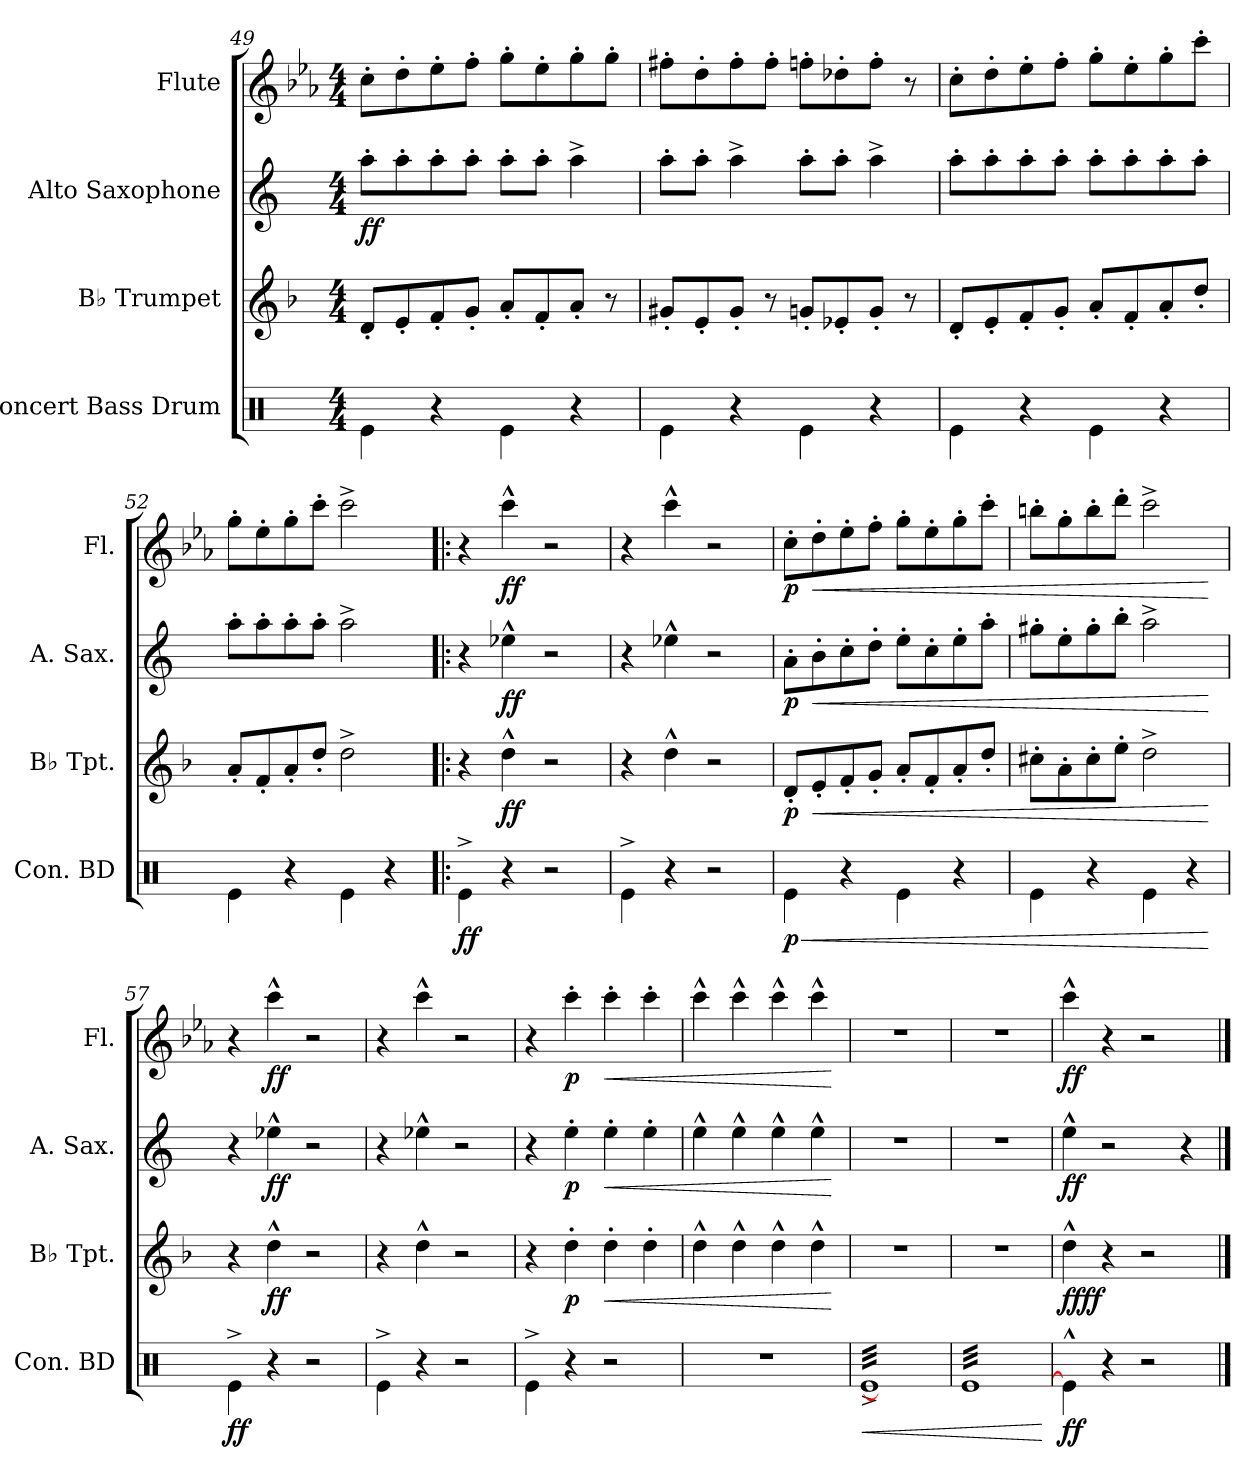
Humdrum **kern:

**kern	**dynam	**kern	**dynam	**kern	**dynam	**kern	**dynam
*part4	*part4	*part3	*part3	*part2	*part2	*part1	*part1
*staff4	*staff4	*staff3	*staff3	*staff2	*staff2	*staff1	*staff1
*I"Concert Bass Drum	*	*I"B♭ Trumpet	*	*I"Alto Saxophone	*	*I"Flute	*
*I'Con. BD	*	*I'B♭ Tpt.	*	*I'A. Sax.	*	*I'Fl.	*
!!LO:PB:g=z
*clefX	*	*clefG2	*	*clefG2	*	*clefG2	*
*	*	*ITrd1c2	*	*ITrd5c9	*	*	*
*k[]	*	*k[b-e-a-]	*	*k[b-e-a-]	*	*k[b-e-a-]	*
*M4/4	*	*M4/4	*	*M4/4	*	*M4/4	*
=49	=49	=49	=49	=49	=49	=49	=49
!	!	!	!	!	!LO:DY:b	!	!
4Re\	.	8c'/L	.	8cc'\L	ff	8cc'\L	.
.	.	8d'/	.	8cc'\	.	8dd'\	.
4r	.	8e-'/	.	8cc'\	.	8ee-'\	.
.	.	8f'/J	.	8cc'\J	.	8ff'\J	.
4Re\	.	8g'/L	.	8cc'\L	.	8gg'\L	.
.	.	8e-'/	.	8cc'\J	.	8ee-'\	.
4r	.	8g'/J	.	4cc^\	.	8gg'\	.
.	.	8r	.	.	.	8gg'\J	.
=50	=50	=50	=50	=50	=50	=50	=50
4Re\	.	8f#X'/L	.	8cc'\L	.	8ff#X'\L	.
.	.	8d'/	.	8cc'\J	.	8dd'\	.
4r	.	8f#'/J	.	4cc^\	.	8ff#'\	.
.	.	8r	.	.	.	8ff#'\J	.
4Re\	.	8fn'/L	.	8cc'\L	.	8ffn'\L	.
.	.	8d-X'/	.	8cc'\J	.	8dd-X'\	.
4r	.	8f'/J	.	4cc^\	.	8ff'\J	.
.	.	8r	.	.	.	8r	.
=51	=51	=51	=51	=51	=51	=51	=51
4Re\	.	8c'/L	.	8cc'\L	.	8cc'\L	.
.	.	8d'/	.	8cc'\	.	8dd'\	.
4r	.	8e-'/	.	8cc'\	.	8ee-'\	.
.	.	8f'/J	.	8cc'\J	.	8ff'\J	.
4Re\	.	8g'/L	.	8cc'\L	.	8gg'\L	.
.	.	8e-'/	.	8cc'\	.	8ee-'\	.
4r	.	8g'/	.	8cc'\	.	8gg'\	.
.	.	8cc'/J	.	8cc'\J	.	8ccc'\J	.
=52	=52	=52	=52	=52	=52	=52	=52
4Re\	.	8g'/L	.	8cc'\L	.	8gg'\L	.
.	.	8e-'/	.	8cc'\	.	8ee-'\	.
4r	.	8g'/	.	8cc'\	.	8gg'\	.
.	.	8cc'/J	.	8cc'\J	.	8ccc'\J	.
4Re\	.	2cc^\	.	2cc^\	.	2ccc^\	.
4r	.	.	.	.	.	.	.
!!LO:LB:g=z
=53!|:	=53!|:	=53!|:	=53!|:	=53!|:	=53!|:	=53!|:	=53!|:
!	!LO:DY:b	!	!	!	!	!	!
4Re^\	ff	4r	.	4r	.	4r	.
!	!	!	!LO:DY:b	!	!LO:DY:b	!	!LO:DY:b
4r	.	4cc^^\	ff	4g-X^^\	ff	4ccc^^\	ff
2r	.	2r	.	2r	.	2r	.
=54	=54	=54	=54	=54	=54	=54	=54
4Re^\	.	4r	.	4r	.	4r	.
4r	.	4cc^^\	.	4g-X^^\	.	4ccc^^\	.
2r	.	2r	.	2r	.	2r	.
=55	=55	=55	=55	=55	=55	=55	=55
!	!LO:HP:b	!	!	!	!	!	!
!	!LO:DY:n=1:b	!	!LO:DY:b	!	!LO:DY:b	!	!LO:DY:b
4Re\	< p	8c'/L	p	8c'\L	p	8cc'\L	p
!	!	!	!LO:HP:b	!	!LO:HP:b	!	!LO:HP:b
.	.	8d'/	<	8d'\	<	8dd'\	<
4r	.	8e-'/	.	8e-'\	.	8ee-'\	.
.	.	8f'/J	.	8f'\J	.	8ff'\J	.
4Re\	.	8g'/L	.	8g'\L	.	8gg'\L	.
.	.	8e-'/	.	8e-'\	.	8ee-'\	.
4r	.	8g'/	.	8g'\	.	8gg'\	.
.	.	8cc'/J	.	8cc'\J	.	8ccc'\J	.
=56	=56	=56	=56	=56	=56	=56	=56
4Re\	.	8bn'\L	.	8bn'\L	.	8bbn'\L	.
.	.	8g'\	.	8g'\	.	8gg'\	.
4r	.	8b'\	.	8b'\	.	8bb'\	.
.	.	8dd'\J	.	8dd'\J	.	8ddd'\J	.
4Re\	.	2cc^\	.	2cc^\	.	2ccc^\	.
4r	.	.	.	.	.	.	.
.	[	.	[	.	[	.	[
=57	=57	=57	=57	=57	=57	=57	=57
!	!LO:DY:b	!	!	!	!	!	!
4Re^\	ff	4r	.	4r	.	4r	.
!	!	!	!LO:DY:b	!	!LO:DY:b	!	!LO:DY:b
4r	.	4cc^^\	ff	4g-X^^\	ff	4ccc^^\	ff
2r	.	2r	.	2r	.	2r	.
=58	=58	=58	=58	=58	=58	=58	=58
4Re^\	.	4r	.	4r	.	4r	.
4r	.	4cc^^\	.	4g-X^^\	.	4ccc^^\	.
2r	.	2r	.	2r	.	2r	.
=59	=59	=59	=59	=59	=59	=59	=59
4Re^\	.	4r	.	4r	.	4r	.
!	!	!	!LO:DY:b	!	!LO:DY:b	!	!LO:DY:b
4r	.	4cc'\	p	4g'\	p	4ccc'\	p
!	!	!	!LO:HP:b	!	!LO:HP:b	!	!LO:HP:b
2r	.	4cc'\	<	4g'\	<	4ccc'\	<
.	.	4cc'\	.	4g'\	.	4ccc'\	.
!!LO:LB:g=z
=60	=60	=60	=60	=60	=60	=60	=60
1r	.	4cc^^\	.	4g^^\	.	4ccc^^\	.
.	.	4cc^^\	.	4g^^\	.	4ccc^^\	.
.	.	4cc^^\	.	4g^^\	.	4ccc^^\	.
.	.	4cc^^\	.	4g^^\	.	4ccc^^\	.
.	.	.	[	.	[	.	[
=61	=61	=61	=61	=61	=61	=61	=61
!	!LO:HP:b	!	!	!	!	!	!
*tremolo	*	*	*	*	*	*	*
[32Re^LLL	<	1r	.	1r	.	1r	.
32Re^	.	.	.	.	.	.	.
32Re^	.	.	.	.	.	.	.
32Re^	.	.	.	.	.	.	.
32Re^	.	.	.	.	.	.	.
32Re^	.	.	.	.	.	.	.
32Re^	.	.	.	.	.	.	.
32Re^	.	.	.	.	.	.	.
32Re^	.	.	.	.	.	.	.
32Re^	.	.	.	.	.	.	.
32Re^	.	.	.	.	.	.	.
32Re^	.	.	.	.	.	.	.
32Re^	.	.	.	.	.	.	.
32Re^	.	.	.	.	.	.	.
32Re^	.	.	.	.	.	.	.
32Re^	.	.	.	.	.	.	.
32Re^	.	.	.	.	.	.	.
32Re^	.	.	.	.	.	.	.
32Re^	.	.	.	.	.	.	.
32Re^	.	.	.	.	.	.	.
32Re^	.	.	.	.	.	.	.
32Re^	.	.	.	.	.	.	.
32Re^	.	.	.	.	.	.	.
32Re^	.	.	.	.	.	.	.
32Re^	.	.	.	.	.	.	.
32Re^	.	.	.	.	.	.	.
32Re^	.	.	.	.	.	.	.
32Re^	.	.	.	.	.	.	.
32Re^	.	.	.	.	.	.	.
32Re^	.	.	.	.	.	.	.
32Re^	.	.	.	.	.	.	.
32Re^JJJ	.	.	.	.	.	.	.
=62	=62	=62	=62	=62	=62	=62	=62
32ReLLL	.	1r	.	1r	.	1r	.
32Re	.	.	.	.	.	.	.
32Re	.	.	.	.	.	.	.
32Re	.	.	.	.	.	.	.
32Re	.	.	.	.	.	.	.
32Re	.	.	.	.	.	.	.
32Re	.	.	.	.	.	.	.
32Re	.	.	.	.	.	.	.
32Re	.	.	.	.	.	.	.
32Re	.	.	.	.	.	.	.
32Re	.	.	.	.	.	.	.
32Re	.	.	.	.	.	.	.
32Re	.	.	.	.	.	.	.
32Re	.	.	.	.	.	.	.
32Re	.	.	.	.	.	.	.
32Re	.	.	.	.	.	.	.
32Re	.	.	.	.	.	.	.
32Re	.	.	.	.	.	.	.
32Re	.	.	.	.	.	.	.
32Re	.	.	.	.	.	.	.
32Re	.	.	.	.	.	.	.
32Re	.	.	.	.	.	.	.
32Re	.	.	.	.	.	.	.
32Re	.	.	.	.	.	.	.
32Re	.	.	.	.	.	.	.
32Re	.	.	.	.	.	.	.
32Re	.	.	.	.	.	.	.
32Re	.	.	.	.	.	.	.
32Re	.	.	.	.	.	.	.
32Re	.	.	.	.	.	.	.
32Re	.	.	.	.	.	.	.
32ReJJJ	.	.	.	.	.	.	.
*Xtremolo	*	*	*	*	*	*	*
.	[	.	.	.	.	.	.
=63	=63	=63	=63	=63	=63	=63	=63
!	!LO:DY:b	!	!LO:DY:b	!	!	!	!
!	!	!	!LO:DY:n=1:b	!	!LO:DY:b	!	!LO:DY:b
4Re^^\]	ff	4cc^^\	ff ff	4g^^\	ff	4ccc^^\	ff
4r	.	4r	.	2r	.	4r	.
2r	.	2r	.	.	.	2r	.
.	.	.	.	4r	.	.	.
==	==	==	==	==	==	==	==
*-	*-	*-	*-	*-	*-	*-	*-
